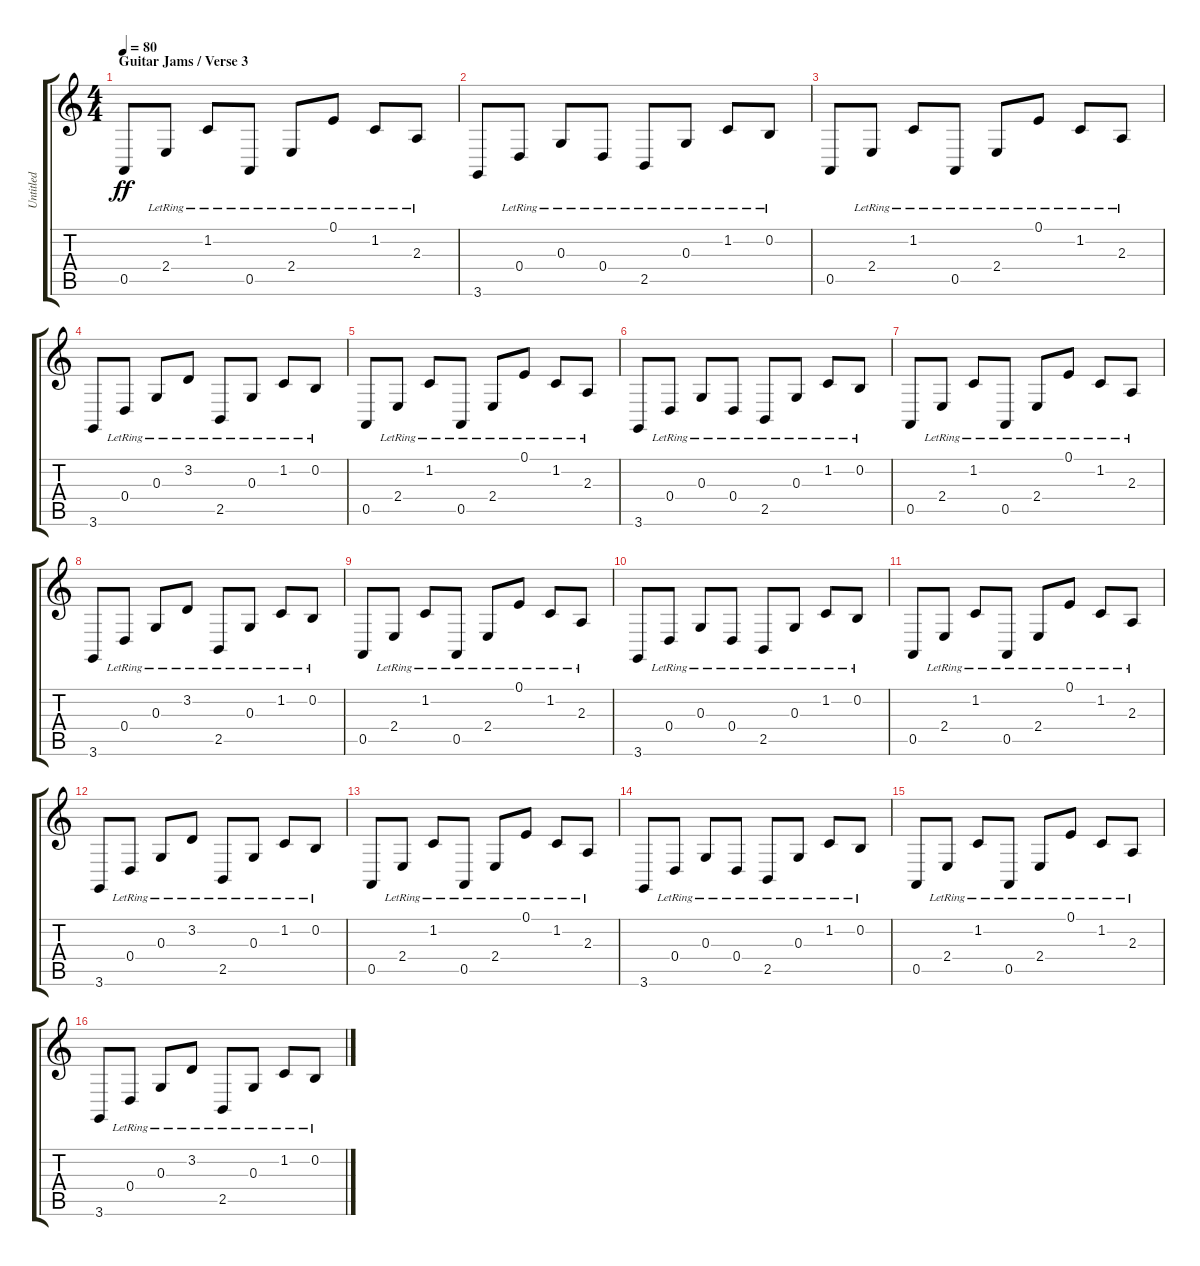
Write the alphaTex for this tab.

\track ("Untitled" "Untitled") {instrument acousticgrandpiano}
\staff {score tabs}
\tuning (E4 B3 G3 D3 A2 E2) {hide}
\ts (4 4)
\section ("" "Guitar Jams / Verse 3")
\tempo 80
\clef g2
\ks c
0.5.8{dy ff} 2.4{lr}.8 1.2{lr}.8 0.5{lr}.8 2.4{lr}.8 0.1{lr}.8 1.2{lr}.8 2.3{lr}.8 |
3.6.8 0.4{lr}.8 0.3{lr}.8 0.4{lr}.8 2.5{lr}.8 0.3{lr}.8 1.2{lr}.8 0.2{lr}.8 |
0.5.8 2.4{lr}.8 1.2{lr}.8 0.5{lr}.8 2.4{lr}.8 0.1{lr}.8 1.2{lr}.8 2.3{lr}.8 |
3.6.8 0.4{lr}.8 0.3{lr}.8 3.2{lr}.8 2.5{lr}.8 0.3{lr}.8 1.2{lr}.8 0.2{lr}.8 |
0.5.8 2.4{lr}.8 1.2{lr}.8 0.5{lr}.8 2.4{lr}.8 0.1{lr}.8 1.2{lr}.8 2.3{lr}.8 |
3.6.8 0.4{lr}.8 0.3{lr}.8 0.4{lr}.8 2.5{lr}.8 0.3{lr}.8 1.2{lr}.8 0.2{lr}.8 |
0.5.8 2.4{lr}.8 1.2{lr}.8 0.5{lr}.8 2.4{lr}.8 0.1{lr}.8 1.2{lr}.8 2.3{lr}.8 |
3.6.8 0.4{lr}.8 0.3{lr}.8 3.2{lr}.8 2.5{lr}.8 0.3{lr}.8 1.2{lr}.8 0.2{lr}.8 |
0.5.8 2.4{lr}.8 1.2{lr}.8 0.5{lr}.8 2.4{lr}.8 0.1{lr}.8 1.2{lr}.8 2.3{lr}.8 |
3.6.8 0.4{lr}.8 0.3{lr}.8 0.4{lr}.8 2.5{lr}.8 0.3{lr}.8 1.2{lr}.8 0.2{lr}.8 |
0.5.8 2.4{lr}.8 1.2{lr}.8 0.5{lr}.8 2.4{lr}.8 0.1{lr}.8 1.2{lr}.8 2.3{lr}.8 |
3.6.8 0.4{lr}.8 0.3{lr}.8 3.2{lr}.8 2.5{lr}.8 0.3{lr}.8 1.2{lr}.8 0.2{lr}.8 |
0.5.8 2.4{lr}.8 1.2{lr}.8 0.5{lr}.8 2.4{lr}.8 0.1{lr}.8 1.2{lr}.8 2.3{lr}.8 |
3.6.8 0.4{lr}.8 0.3{lr}.8 0.4{lr}.8 2.5{lr}.8 0.3{lr}.8 1.2{lr}.8 0.2{lr}.8 |
0.5.8 2.4{lr}.8 1.2{lr}.8 0.5{lr}.8 2.4{lr}.8 0.1{lr}.8 1.2{lr}.8 2.3{lr}.8 |
3.6.8 0.4{lr}.8 0.3{lr}.8 3.2{lr}.8 2.5{lr}.8 0.3{lr}.8 1.2{lr}.8 0.2{lr}.8
